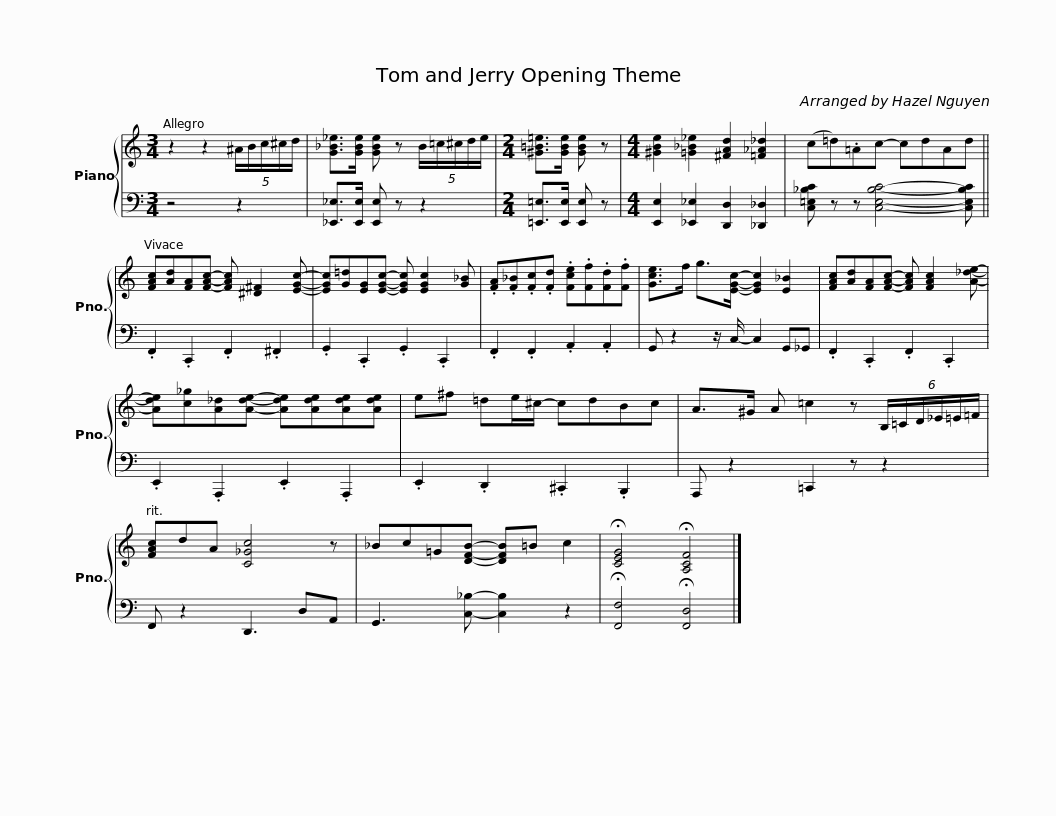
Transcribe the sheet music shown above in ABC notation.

X:1
%%score { 1 | 2 }
L:1/8
M:3/4
I:linebreak $
K:C
V:1 treble
V:2 bass
V:1
 z2 z2 (5:4:5^A/B/c/^c/d/ | [G_B_e]>[GBe] [GBe] z (5:4:5B/=c/^c/d/e/ |[M:2/4] [^G=B=e]>[GBe] [GBe] z |[M:4/4] [^GBe]2 [=G_B_e]2 [^FAd]2 [=F_A_d]2 |$ (c=d).=Ac- cdAd || %5
 [FAc][Ad][FA][FAc]- [FAc] [^D^F]2 [EGc]- | [EGc][G=d][EG][EGc]- [EGc] [EGc]2 [G_B] | .[FA].[F_B].[Fc].[Fd] .[Fce].[Ff].[Fd].[Ff] |$ [Gce]>f g>[EGc]- [EGc]2 [E_B]2 | [FAc][Ad][FA][FAc]- [FAc] [FAc]2 [A_de]- | %10
 [Ade][c_g][A_d][Ade]- [Ade][Ade][Ade][Ade] |$ e^f =de/^c/- cdBc | A>^G A =c2 z (6:4:6B,/=C/D/_E/=E/=F/ | [FAc]dA [C_Gc]4 z |$ _Bc=G[DFB]- [DFB]=B c2 | %15
 !fermata![CEG]4 !fermata![A,CF]4 |] %16
V:2
 z4 z2 | [_E,,_E,]>[E,,E,] [E,,E,] z z2 |[M:2/4] [=E,,=E,]>[E,,E,] [E,,E,] z |[M:4/4] [E,,E,]2 [_E,,_E,]2 [D,,D,]2 [_D,,_D,]2 |$ [C,=E,_B,C] z z [C,E,B,C]4- [C,E,B,C] || %5
 .F,,2 .C,,2 .F,,2 .^F,,2 | .G,,2 .C,,2 .G,,2 .C,,2 | .F,,2 .F,,2 .A,,2 .A,,2 |$ G,, z2 z/ C,/- C,2 G,,_G,, | .F,,2 .C,,2 .F,,2 .C,,2 | %10
 .E,,2 .A,,,2 .E,,2 .A,,,2 |$ .E,,2 .D,,2 .^C,,2 .B,,,2 | A,,, z2 =C,,2 z z2 | F,, z2 D,,3 D,A,, |$ G,,3 [C,_B,]- [C,B,]2 z2 | %15
 !fermata![F,,F,]4 !fermata![F,,D,]4 |] %16
